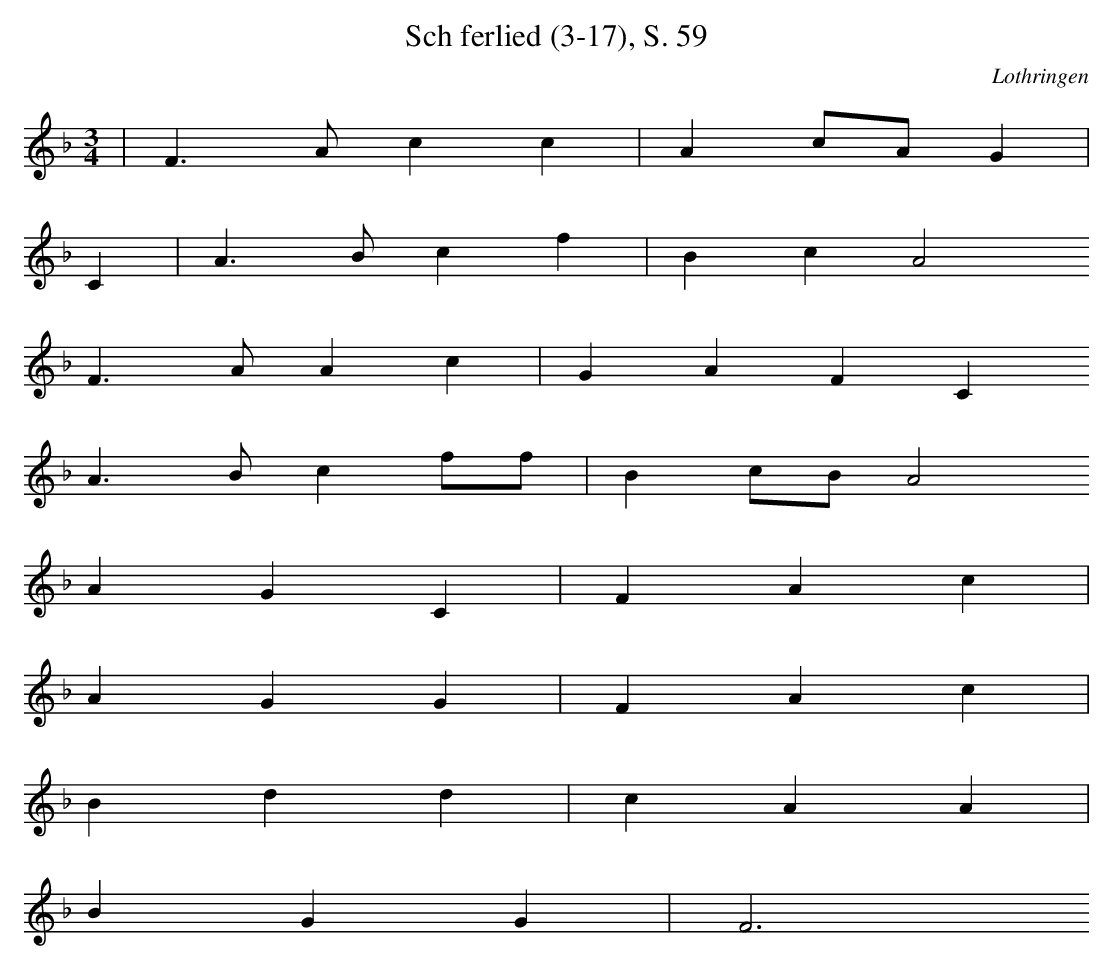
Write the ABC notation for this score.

X:1
T: Schferlied (3-17), S. 59
O: Lothringen
M: 3/4
L: 1/8
K: F
 | F3Ac2c2 | A2cAG2 |
C2 | A3Bc2f2 | B2c2A4
F3AA2c2 | G2A2F2C2
A3Bc2ff | B2cBA4
A2G2C2 | F2A2c2 |
A2G2G2 | F2A2c2 |
B2d2d2 | c2A2A2 |
B2G2G2 | F6
